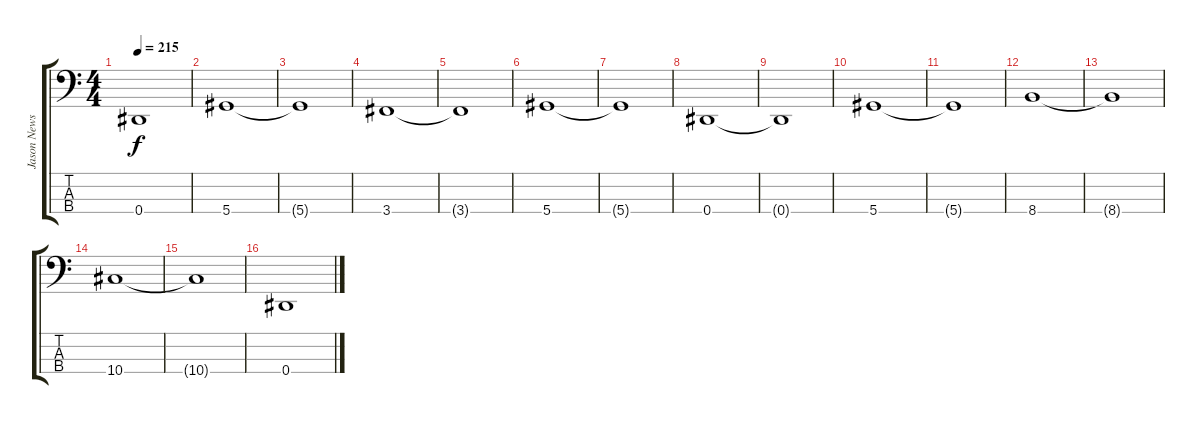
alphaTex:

\track ("Jason Newsted" "Jason News") {instrument electricbasspick}
\staff {score tabs}
\tuning (Gb2 Db2 Ab1 Eb1) {hide}
\ts (4 4)
\tempo 215
\clef f4
\ks c
0.4{t}.1{dy f} |
5.4.1 |
5.4{t}.1 |
3.4.1 |
3.4{t}.1 |
5.4.1 |
5.4{t}.1 |
0.4.1 |
0.4{t}.1 |
5.4.1 |
5.4{t}.1 |
8.4.1 |
8.4{t}.1 |
10.4.1 |
10.4{t}.1 |
0.4.1
